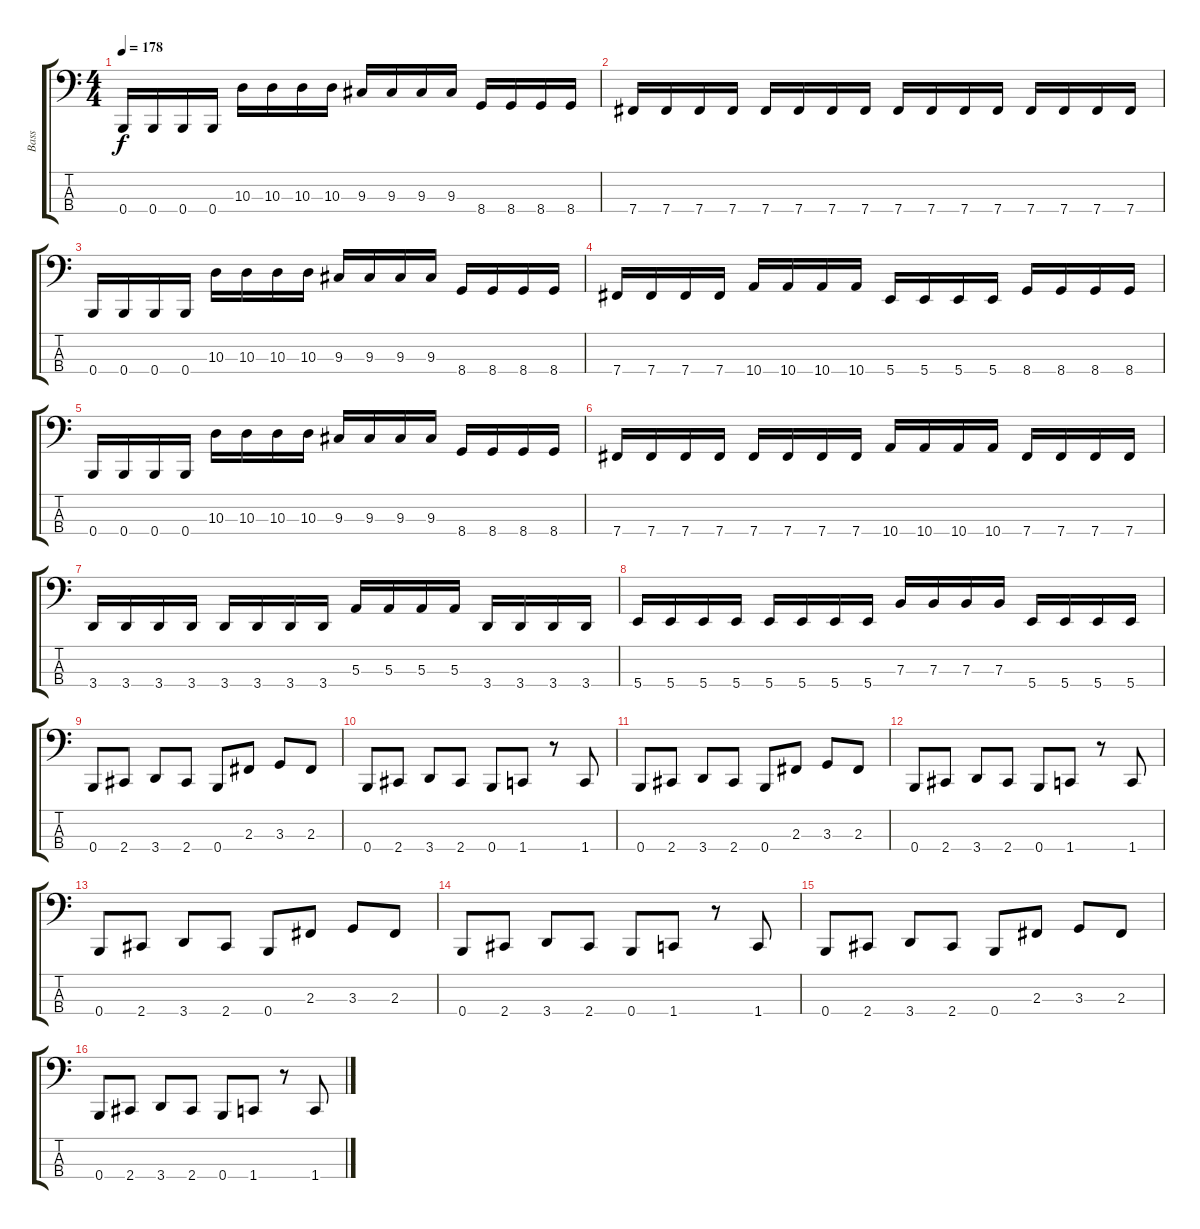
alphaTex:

\track ("Bass" "Bass") {instrument electricbasspick}
\staff {score tabs}
\tuning (D2 A1 E1 B0) {hide}
\ts (4 4)
\tempo 178
\clef f4
\ks c
0.4.16{dy f} 0.4.16 0.4.16 0.4.16 10.3.16 10.3.16 10.3.16 10.3.16 9.3.16 9.3.16 9.3.16 9.3.16 8.4.16 8.4.16 8.4.16 8.4.16 |
7.4.16 7.4.16 7.4.16 7.4.16 7.4.16 7.4.16 7.4.16 7.4.16 7.4.16 7.4.16 7.4.16 7.4.16 7.4.16 7.4.16 7.4.16 7.4.16 |
0.4.16 0.4.16 0.4.16 0.4.16 10.3.16 10.3.16 10.3.16 10.3.16 9.3.16 9.3.16 9.3.16 9.3.16 8.4.16 8.4.16 8.4.16 8.4.16 |
7.4.16 7.4.16 7.4.16 7.4.16 10.4.16 10.4.16 10.4.16 10.4.16 5.4.16 5.4.16 5.4.16 5.4.16 8.4.16 8.4.16 8.4.16 8.4.16 |
0.4.16 0.4.16 0.4.16 0.4.16 10.3.16 10.3.16 10.3.16 10.3.16 9.3.16 9.3.16 9.3.16 9.3.16 8.4.16 8.4.16 8.4.16 8.4.16 |
7.4.16 7.4.16 7.4.16 7.4.16 7.4.16 7.4.16 7.4.16 7.4.16 10.4.16 10.4.16 10.4.16 10.4.16 7.4.16 7.4.16 7.4.16 7.4.16 |
3.4.16 3.4.16 3.4.16 3.4.16 3.4.16 3.4.16 3.4.16 3.4.16 5.3.16 5.3.16 5.3.16 5.3.16 3.4.16 3.4.16 3.4.16 3.4.16 |
5.4.16 5.4.16 5.4.16 5.4.16 5.4.16 5.4.16 5.4.16 5.4.16 7.3.16 7.3.16 7.3.16 7.3.16 5.4.16 5.4.16 5.4.16 5.4.16 |
0.4.8{balance 8} 2.4.8 3.4.8 2.4.8 0.4.8 2.3.8 3.3.8 2.3.8 |
0.4.8 2.4.8 3.4.8 2.4.8 0.4.8 1.4.8 r.8 1.4.8 |
0.4.8 2.4.8 3.4.8 2.4.8 0.4.8 2.3.8 3.3.8 2.3.8 |
0.4.8 2.4.8 3.4.8 2.4.8 0.4.8 1.4.8 r.8 1.4.8 |
0.4.8 2.4.8 3.4.8 2.4.8 0.4.8 2.3.8 3.3.8 2.3.8 |
0.4.8 2.4.8 3.4.8 2.4.8 0.4.8 1.4.8 r.8 1.4.8 |
0.4.8 2.4.8 3.4.8 2.4.8 0.4.8 2.3.8 3.3.8 2.3.8 |
0.4.8 2.4.8 3.4.8 2.4.8 0.4.8 1.4.8 r.8 1.4.8
